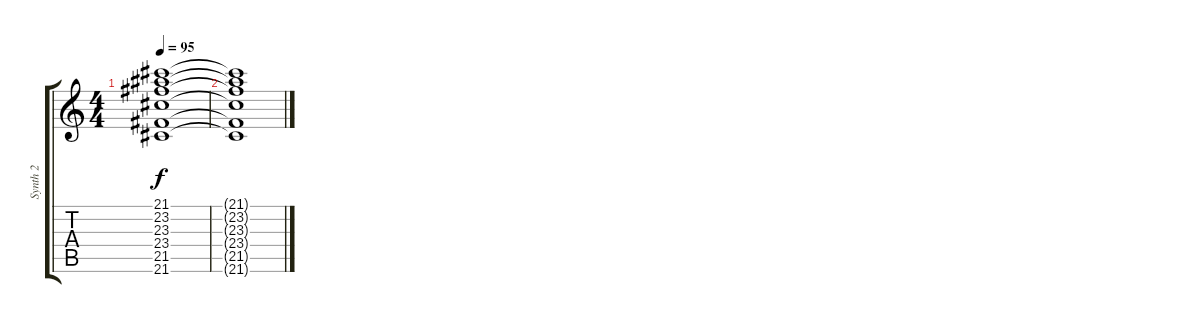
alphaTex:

\track ("Synth 2" "Synth 2") {instrument synthstrings1}
\staff {score tabs}
\tuning (E4 B3 G3 D3 A2 E2) {hide}
\ts (4 4)
\tempo 95
\clef g2
\ks c
(21.1{t} 23.2{t} 23.3{t} 23.4{t} 21.5{t} 21.6{t}).1{dy f} |
(21.1{t} 23.2{t} 23.3{t} 23.4{t} 21.5{t} 21.6{t}).1
